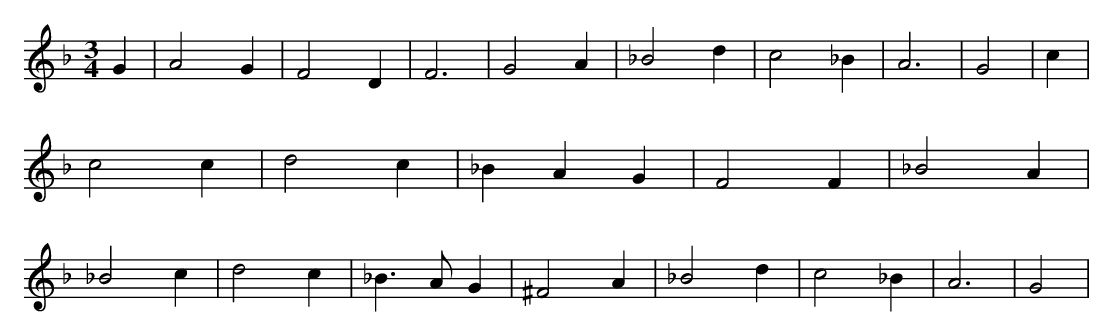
X:1
M:3/4
L:1/8
K:F
G2 | A4 G2 | F4 D2 | F6 | G4 A2 | _B4 d2 | c4 _B2 | A6 | G4 | c2 | c4 c2 | d4 c2 | _B2 A2 G2 | F4 F2 | _B4 A2 | _B4 c2 | d4 c2 | _B3 A G2 | ^F4 A2 | _B4 d2 | c4 _B2 | A6 | G4 |
